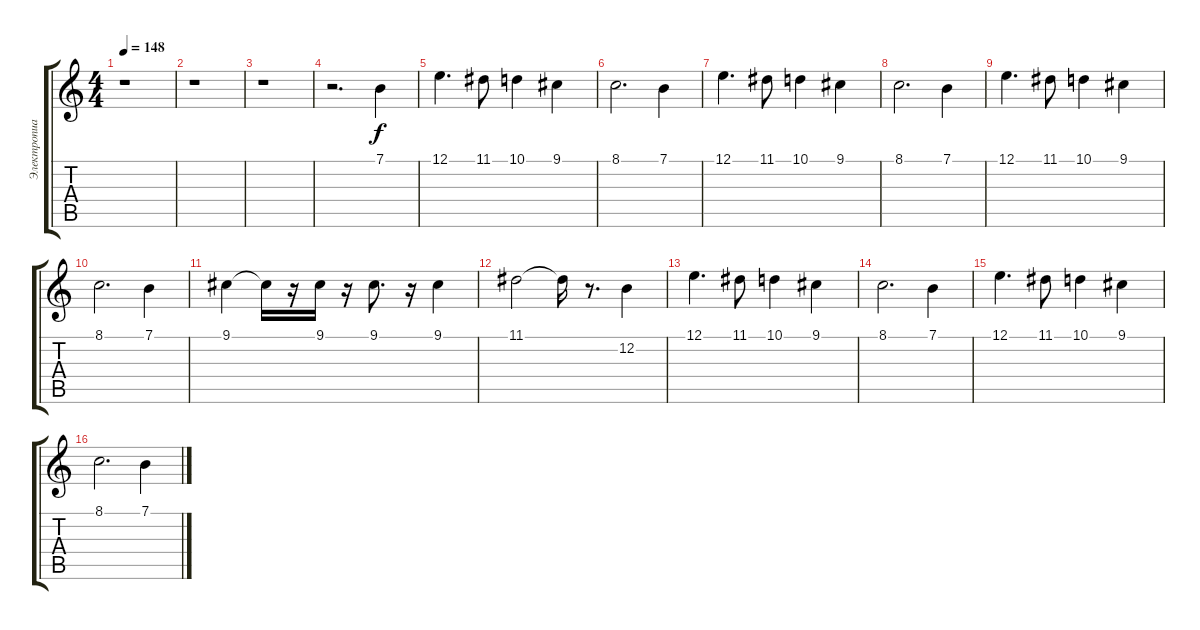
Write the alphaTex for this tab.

\track ("Электропиано" "Электропиа") {instrument vibraphone}
\staff {score tabs}
\tuning (E4 B3 G3 D3 A2 E2) {hide}
\ts (4 4)
\tempo 148
\clef g2
\ks c
r.1{dy f} |
r.1 |
r.1 |
r.2{d} 7.1.4 |
12.1.4{d} 11.1.8 10.1.4 9.1.4 |
8.1.2{d} 7.1.4 |
12.1.4{d} 11.1.8 10.1.4 9.1.4 |
8.1.2{d} 7.1.4 |
12.1.4{d} 11.1.8 10.1.4 9.1.4 |
8.1.2{d} 7.1.4 |
9.1.4 9.1{t}.16 r.16 9.1.16 r.16 9.1.8{d} r.16 9.1.4 |
11.1.2 11.1{t}.16 r.8{d} 12.2.4 |
12.1.4{d} 11.1.8 10.1.4 9.1.4 |
8.1.2{d} 7.1.4 |
12.1.4{d} 11.1.8 10.1.4 9.1.4 |
8.1.2{d} 7.1.4
